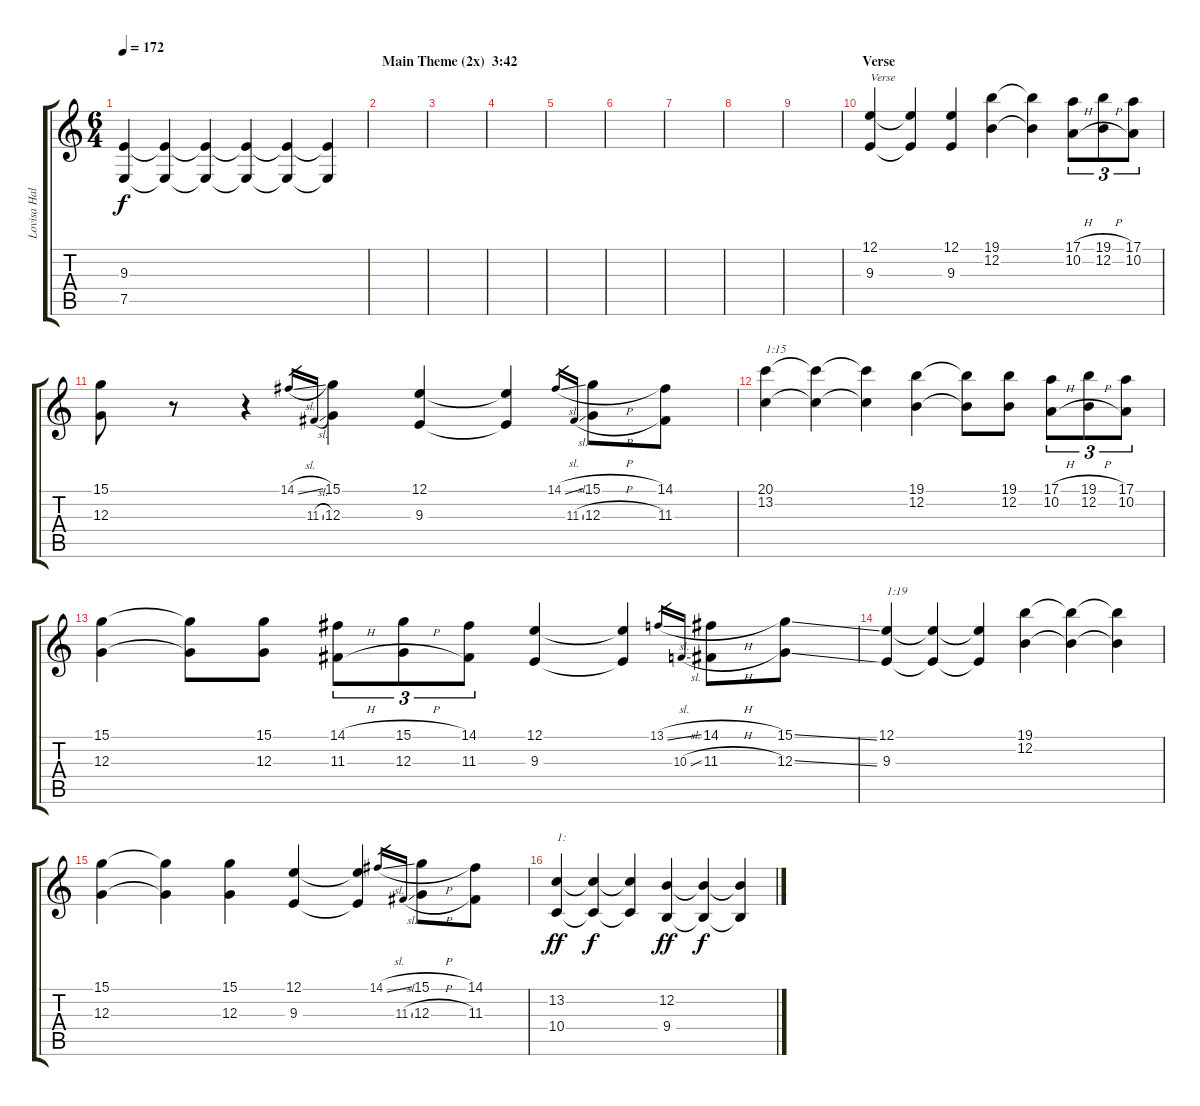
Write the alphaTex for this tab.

\track ("Lovisa Hallstedt" "Lovisa Hal") {instrument violin}
\staff {score tabs}
\tuning (E4 B3 G3 D3 A2 E2) {hide}
\ts (6 4)
\tempo 172
\clef g2
\ks c
(9.3 7.5).4{dy f} (9.3{t} 7.5{t}).4 (9.3{t} 7.5{t}).4 (9.3{t} 7.5{t}).4 (9.3{t} 7.5{t}).4 (9.3{t} 7.5{t}).4 |
\section ("" "Main Theme (2x)  3:42")
|
|
|
|
|
|
|
|
\section ("" "Verse")
(12.1 9.3).4{txt "Verse"} (12.1{t} 9.3{t}).4 (12.1 9.3).4 (19.1 12.2).4 (19.1{t} 12.2{t}).4 (17.1{h} 10.2{h}).8{tu (3 2)} (19.1{h} 12.2{h}).8{tu (3 2)} (17.1 10.2).8{tu (3 2)} |
(15.1 12.3).8 r.8 r.4 14.1{sl}.16{gr} 11.3{sl}.16{gr} (15.1 12.3).4 (12.1 9.3).4 (12.1{t} 9.3{t}).4 14.1{sl}.16{gr} 11.3{sl}.16{gr} (15.1{h} 12.3{h}).8 (14.1 11.3).8 |
(20.1 13.2).4{txt "1:15"} (20.1{t} 13.2{t}).4 (20.1{t} 13.2{t}).4 (19.1 12.2).4 (19.1{t} 12.2{t}).8 (19.1 12.2).8 (17.1{h} 10.2{h}).8{tu (3 2)} (19.1{h} 12.2{h}).8{tu (3 2)} (17.1 10.2).8{tu (3 2)} |
(15.1 12.3).4 (15.1{t} 12.3{t}).8 (15.1 12.3).8 (14.1{h} 11.3{h}).8{tu (3 2)} (15.1{h} 12.3{h}).8{tu (3 2)} (14.1 11.3).8{tu (3 2)} (12.1 9.3).4 (12.1{t} 9.3{t}).4 13.1{sl}.16{gr} 10.3{sl}.16{gr} (14.1{h} 11.3{h}).8 (15.1{ss} 12.3{ss}).8 |
(12.1 9.3).4{txt "1:19"} (12.1{t} 9.3{t}).4 (12.1{t} 9.3{t}).4 (19.1 12.2).4 (19.1{t} 12.2{t}).4 (19.1{t} 12.2{t}).4 |
(15.1 12.3).4 (15.1{t} 12.3{t}).4 (15.1 12.3).4 (12.1 9.3).4 (12.1{t} 9.3{t}).4 14.1{sl}.16{gr} 11.3{sl}.16{gr} (15.1{h} 12.3{h}).8 (14.1 11.3).8 |
(13.2 10.4).4{txt "1:" dy ff} (13.2{t} 10.4{t}).4{dy f} (13.2{t} 10.4{t}).4 (12.2 9.4).4{dy ff} (12.2{t} 9.4{t}).4{dy f} (12.2{t} 9.4{t}).4
